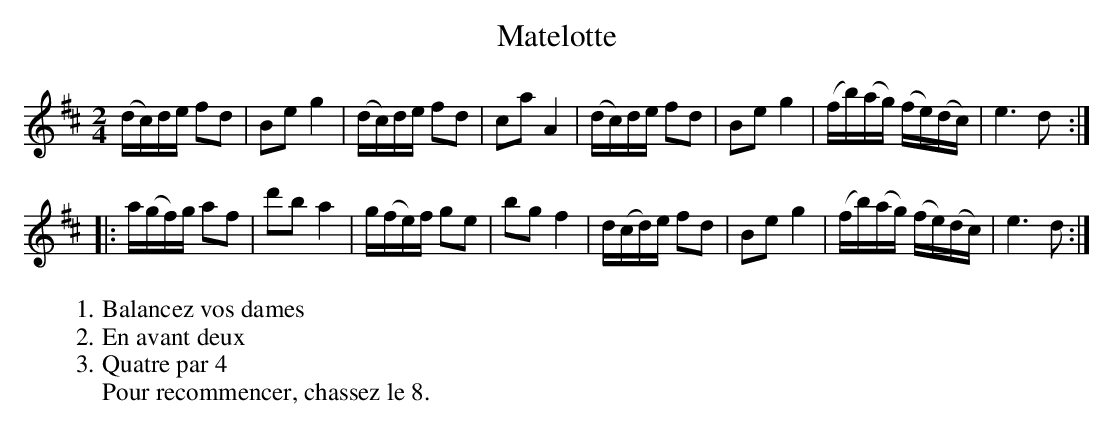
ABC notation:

X:1
T:Matelotte
M:2/4
K:Dmaj
L:1/16
(dc)de f2d2|B2e2 g4|(dc)de f2d2|c2a2 A4|(dc)de f2d2|B2e2 g4|(fb)(ag) (fe)(dc)|e6 d2:|
|:a(gf)g a2f2|d'2b2 a4|g(fe)f g2e2|b2g2 f4|d(cd)e f2d2|B2e2 g4|(fb)(ag) (fe)(dc)|e6 d2:|]
W:1.Balancez vos dames
W:2.En avant deux
W:3.Quatre par 4
W:Pour recommencer, chassez le 8.
